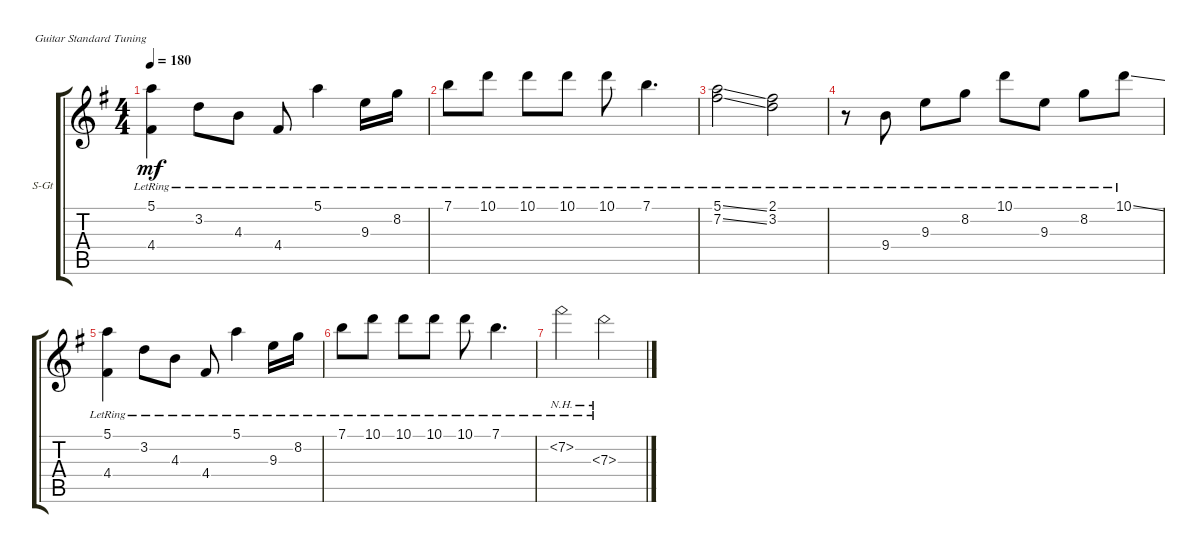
\defaultSystemsLayout 4
\bracketExtendMode groupsimilarinstruments
\firstSystemTrackNameOrientation horizontal
\otherSystemsTrackNameOrientation horizontal
\track ("Steel Guitar" "S-Gt") {instrument acousticguitarsteel}
\staff {score tabs}
\tuning (E4 B3 G3 D3 A2 E2)
\ts (4 4)
\tempo 180
\clef g2
\ks g
(5.1{lr} 4.4{lr}).4{dy mf} 3.2{lr}.8 4.3{lr}.8 4.4{lr}.8 5.1{lr}.4 9.3{lr}.16 8.2{lr}.16 |
7.1{lr}.8 10.1{lr}.8 10.1{lr}.8 10.1{lr}.8 10.1{lr}.8 7.1{lr}.4{d} |
(7.2{ss} 5.1{ss lr}).2 (3.2 2.1{lr}).2 |
r.8 9.4{lr}.8 9.3{lr}.8 8.2{lr}.8 10.1{lr}.8 9.3{lr}.8 8.2{lr}.8 10.1{ss lr}.8 |
(5.1{lr} 4.4{lr}).4 3.2{lr}.8 4.3{lr}.8 4.4{lr}.8 5.1{lr}.4 9.3{lr}.16 8.2{lr}.16 |
7.1{lr}.8 10.1{lr}.8 10.1{lr}.8 10.1{lr}.8 10.1{lr}.8 7.1{lr}.4{d} |
7.2{nh lr}.2 7.3{nh lr}.2
